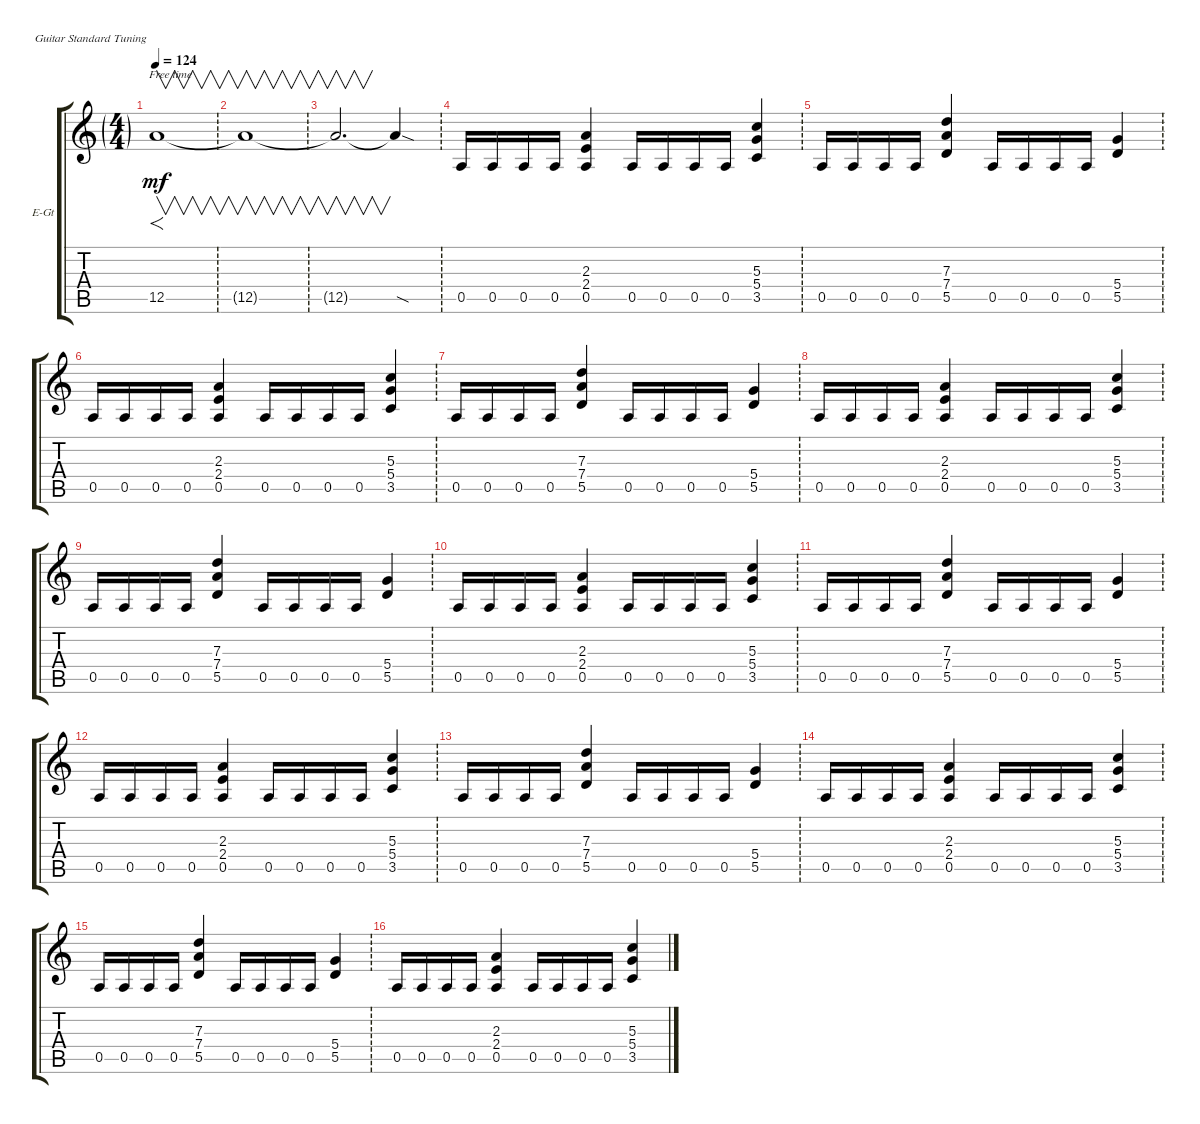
\defaultSystemsLayout 4
\bracketExtendMode groupsimilarinstruments
\firstSystemTrackNameOrientation horizontal
\otherSystemsTrackNameOrientation horizontal
\track ("VINNIE VINCENT" "E-Gt") {solo instrument distortionguitar}
\staff {score tabs}
\tuning (E4 B3 G3 D3 A2 E2)
\ts (4 4)
\ft
\tempo 124
\clef g2
\scale
0.504
\ks c
12.5.1{f v dy mf instrument distortionguitar} |
\ft
\scale
0.248 12.5{t}.1{v} |
\ft
\scale
0.248 12.5{t}.2{v d} 12.5{sod t}.4 |
\ft
0.5.16 0.5.16 0.5.16 0.5.16 (0.5 2.4 2.3).4 0.5.16 0.5.16 0.5.16 0.5.16 (3.5 5.4 5.3).4 |
\ft
0.5.16 0.5.16 0.5.16 0.5.16 (5.5 7.4 7.3).4 0.5.16 0.5.16 0.5.16 0.5.16 (5.4 5.5).4 |
\ft
0.5.16 0.5.16 0.5.16 0.5.16 (0.5 2.4 2.3).4 0.5.16 0.5.16 0.5.16 0.5.16 (3.5 5.4 5.3).4 |
\ft
0.5.16 0.5.16 0.5.16 0.5.16 (5.5 7.4 7.3).4 0.5.16 0.5.16 0.5.16 0.5.16 (5.4 5.5).4 |
\ft
0.5.16 0.5.16 0.5.16 0.5.16 (0.5 2.4 2.3).4 0.5.16 0.5.16 0.5.16 0.5.16 (3.5 5.4 5.3).4 |
\ft
0.5.16 0.5.16 0.5.16 0.5.16 (5.5 7.4 7.3).4 0.5.16 0.5.16 0.5.16 0.5.16 (5.4 5.5).4 |
\ft
0.5.16 0.5.16 0.5.16 0.5.16 (0.5 2.4 2.3).4 0.5.16 0.5.16 0.5.16 0.5.16 (3.5 5.4 5.3).4 |
\ft
0.5.16 0.5.16 0.5.16 0.5.16 (5.5 7.4 7.3).4 0.5.16 0.5.16 0.5.16 0.5.16 (5.4 5.5).4 |
\ft
0.5.16 0.5.16 0.5.16 0.5.16 (0.5 2.4 2.3).4 0.5.16 0.5.16 0.5.16 0.5.16 (3.5 5.4 5.3).4 |
\ft
0.5.16 0.5.16 0.5.16 0.5.16 (5.5 7.4 7.3).4 0.5.16 0.5.16 0.5.16 0.5.16 (5.4 5.5).4 |
\ft
0.5.16 0.5.16 0.5.16 0.5.16 (0.5 2.4 2.3).4 0.5.16 0.5.16 0.5.16 0.5.16 (3.5 5.4 5.3).4 |
\ft
0.5.16 0.5.16 0.5.16 0.5.16 (5.5 7.4 7.3).4 0.5.16 0.5.16 0.5.16 0.5.16 (5.4 5.5).4 |
\ft
0.5.16 0.5.16 0.5.16 0.5.16 (0.5 2.4 2.3).4 0.5.16 0.5.16 0.5.16 0.5.16 (3.5 5.4 5.3).4
